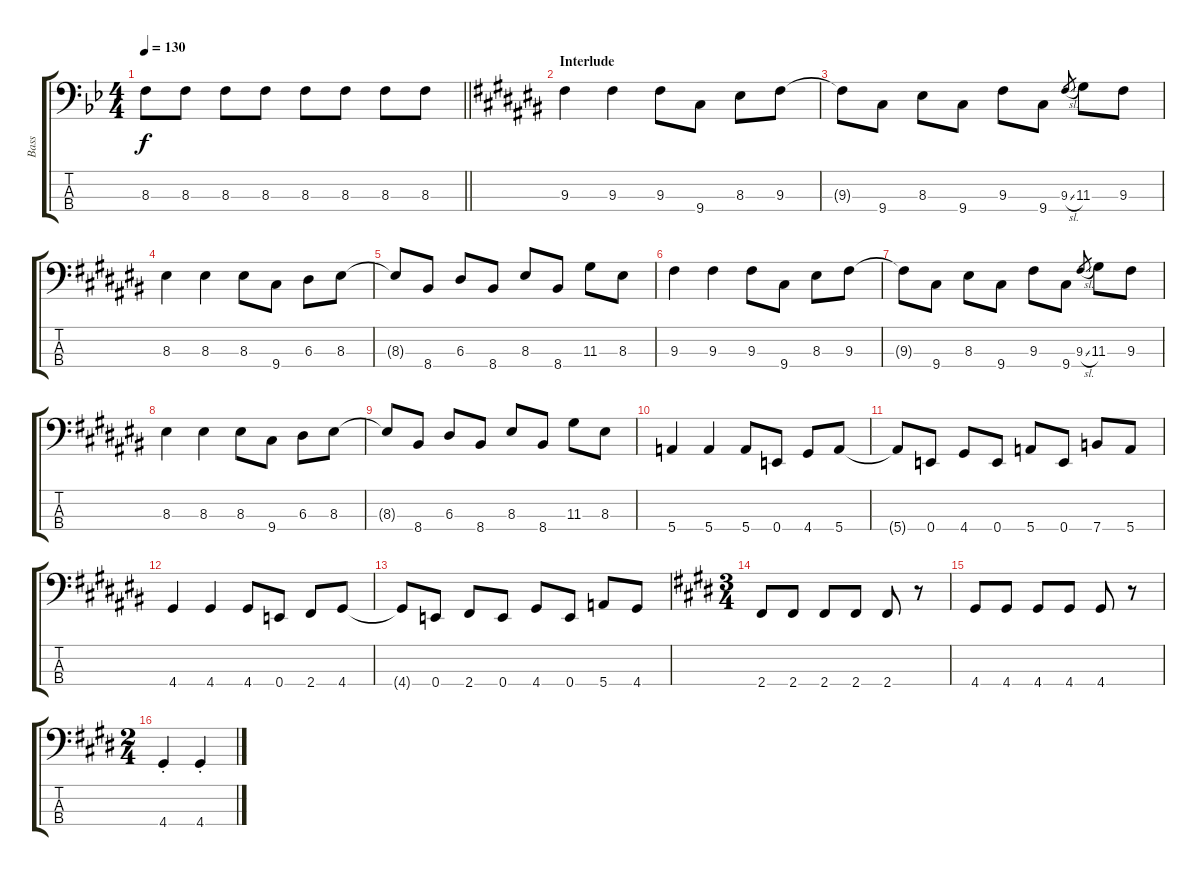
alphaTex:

\track ("Bass" "Bass") {instrument slapbass2}
\staff {score tabs}
\tuning (G2 D2 A1 E1) {hide}
\ts (4 4)
\tempo 130
\clef f4
\barLineRight lightlight
\ks bb
8.3.8{dy f} 8.3.8 8.3.8 8.3.8 8.3.8 8.3.8 8.3.8 8.3.8 |
\section ("" "Interlude")
\ks c#
9.3.4 9.3.4 9.3.8 9.4.8 8.3.8 9.3.8 |
9.3{t}.8 9.4.8 8.3.8 9.4.8 9.3.8 9.4.8 9.3{sl}.8{gr} 11.3.8 9.3.8 |
8.3.4 8.3.4 8.3.8 9.4.8 6.3.8 8.3.8 |
8.3{t}.8 8.4.8 6.3.8 8.4.8 8.3.8 8.4.8 11.3.8 8.3.8 |
9.3.4 9.3.4 9.3.8 9.4.8 8.3.8 9.3.8 |
9.3{t}.8 9.4.8 8.3.8 9.4.8 9.3.8 9.4.8 9.3{sl}.8{gr} 11.3.8 9.3.8 |
8.3.4 8.3.4 8.3.8 9.4.8 6.3.8 8.3.8 |
8.3{t}.8 8.4.8 6.3.8 8.4.8 8.3.8 8.4.8 11.3.8 8.3.8 |
5.4.4 5.4.4 5.4.8 0.4.8 4.4.8 5.4.8 |
5.4{t}.8 0.4.8 4.4.8 0.4.8 5.4.8 0.4.8 7.4.8 5.4.8 |
4.4.4 4.4.4 4.4.8 0.4.8 2.4.8 4.4.8 |
4.4{t}.8 0.4.8 2.4.8 0.4.8 4.4.8 0.4.8 5.4.8 4.4.8 |
\ts (3 4)
\ks e
2.4.8 2.4.8 2.4.8 2.4.8 2.4.8 r.8 |
4.4.8 4.4.8 4.4.8 4.4.8 4.4.8 r.8 |
\ts (2 4)
4.4{st}.4 4.4{st}.4
